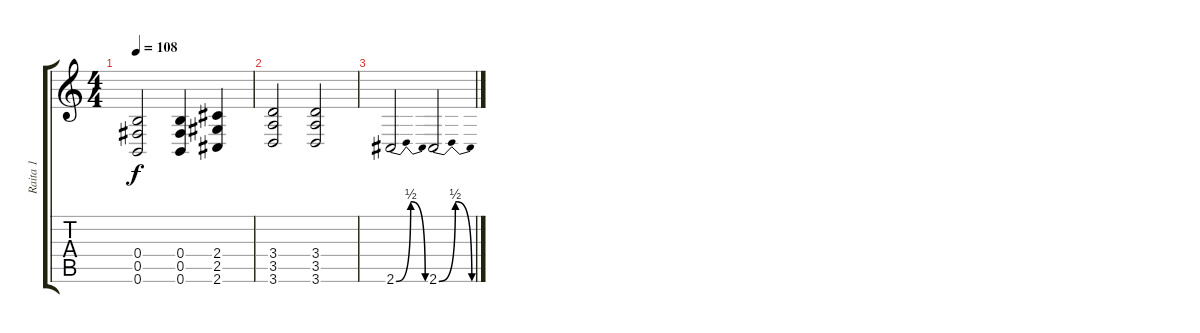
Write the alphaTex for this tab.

\track ("Raita 1" "Raita 1") {instrument distortionguitar}
\staff {score tabs}
\tuning (Db4 Ab3 E3 B2 Gb2 B1) {hide}
\ts (4 4)
\tempo 108
\clef g2
\ks c
(0.4{t} 0.5{t} 0.6{t}).2{dy f} (0.4 0.5 0.6).4 (2.4 2.5 2.6).4 |
(3.4 3.5 3.6).2 (3.4 3.5 3.6).2 |
2.6{be (bendrelease 0 0 30 2 30 2 60 0)}.2 2.6{be (bendrelease 0 0 30 2 30 2 60 0)}.2
